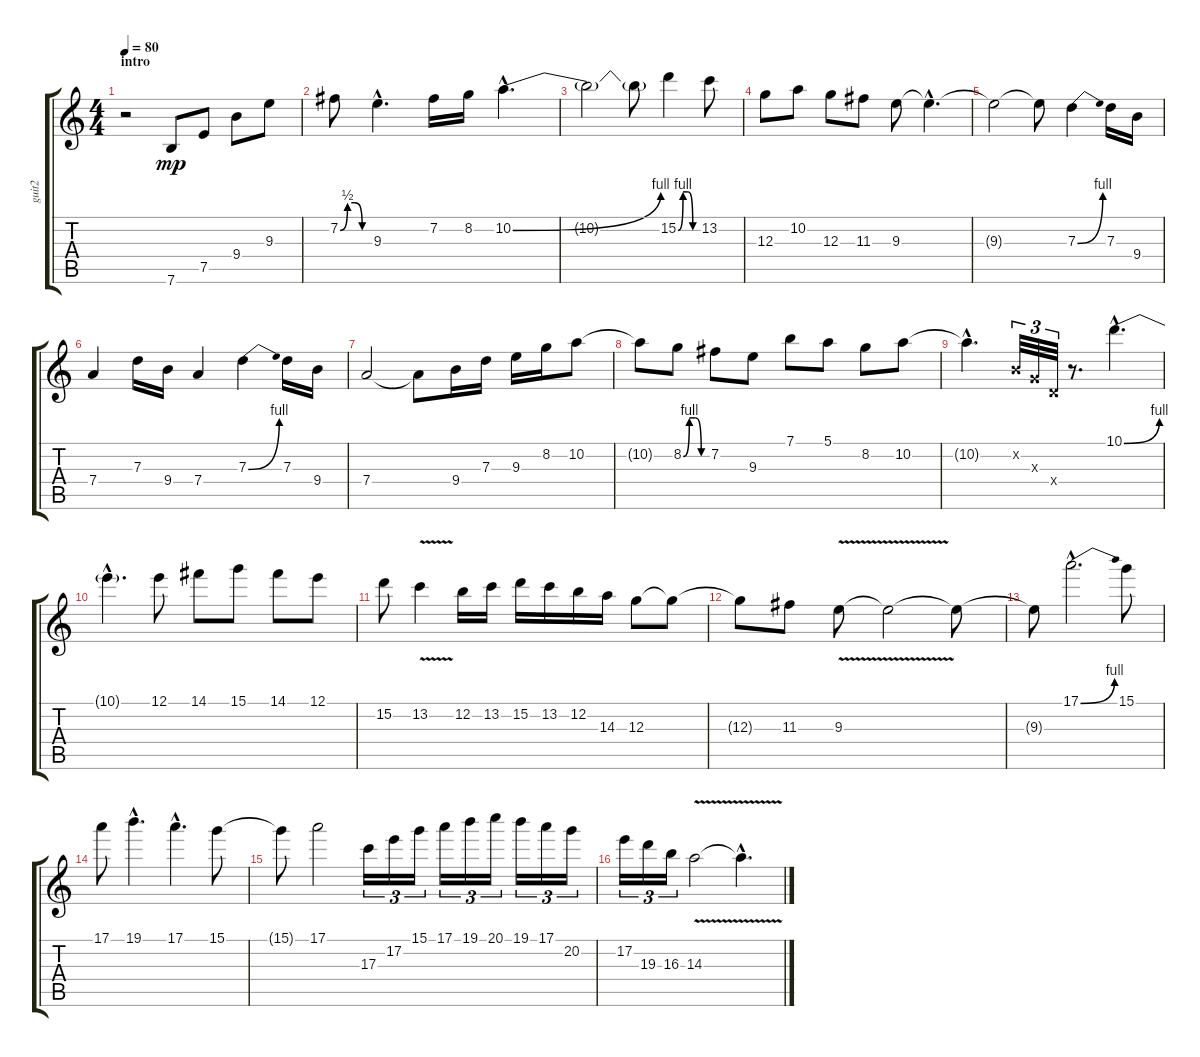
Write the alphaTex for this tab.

\track ("guit2" "guit2") {instrument distortionguitar}
\staff {score tabs}
\tuning (E4 B3 G3 D3 A2 E2) {hide}
\ts (4 4)
\section ("" "intro")
\tempo 80
\clef g2
\ks c
r.2{dy mp instrument distortionguitar} 7.6.8 7.5.8 9.4.8 9.3.8 |
7.2{be (custom 0 0 15 2 30 2 45 0 60 0)}.8 9.3{hac}.4{d} 7.2.16 8.2.16 10.2{be (bend 0 0 60 4) hac}.4{d} |
10.2{t}.2 10.2{t}.8 15.2{be (custom 0 0 15 4 30 4 45 0 60 0)}.4 13.2.8 |
12.3.8 10.2.8 12.3.8 11.3.8 9.3.8 9.3{hac t}.4{d} |
9.3{t}.2 9.3{t}.8 7.3{be (bend 0 0 60 4)}.4 7.3.16 9.4.16 |
7.4.4 7.3.16 9.4.16 7.4.4 7.3{be (bend 0 0 60 4)}.4 7.3.16 9.4.16 |
7.4.2 7.4{t}.8 9.4.16 7.3.16 9.3.16 8.2.16 10.2.8 |
10.2{t}.8 8.2{be (custom 0 0 15 4 30 4 45 0 60 0)}.8 7.2.8 9.3.8 7.1.8 5.1.8 8.2.8 10.2.8 |
10.2{hac t}.4{d} 0.2{x}.32{tu (3 2)} 0.3{x}.32{tu (3 2)} 0.4{x}.32{tu (3 2)} r.8{d} 10.1{be (bend 0 0 60 4) hac}.4{d} |
10.1{hac t}.4{d} 12.1.8 14.1.8 15.1.8 14.1.8 12.1.8 |
15.2.8 13.2{v}.4 12.2.16 13.2.16 15.2.16 13.2.16 12.2.16 14.3.16 12.3.8 12.3{t}.8 |
12.3{t}.8 11.3.8 9.3{v}.8 9.3{t}.2 9.3{t}.8 |
9.3{t}.8 17.1{be (bend 0 0 60 4) hac}.2{d} 15.1.8 |
17.1.8 19.1{hac}.4{d} 17.1{hac}.4{d} 15.1.8 |
15.1{t}.8 17.1.2 17.3.16{tu (3 2)} 17.2.16{tu (3 2)} 15.1.16{tu (3 2)} 17.1.16{tu (3 2)} 19.1.16{tu (3 2)} 20.1.16{tu (3 2)} 19.1.16{tu (3 2)} 17.1.16{tu (3 2)} 20.2.16{tu (3 2)} |
17.2.16{tu (3 2)} 19.3.16{tu (3 2)} 16.3.16{tu (3 2)} 14.3{v}.2 14.3{hac t}.4{d}
